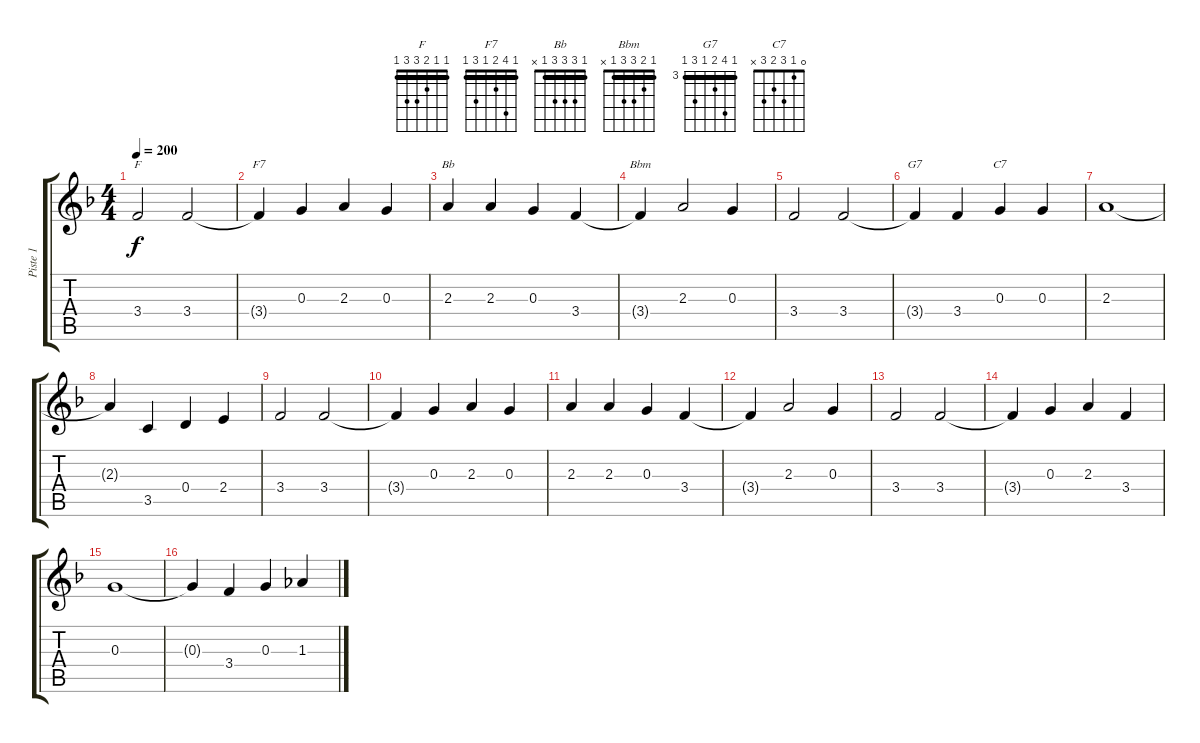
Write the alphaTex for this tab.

\track ("Piste 1" "Piste 1") {instrument acousticguitarsteel}
\staff {score tabs}
\tuning (E4 B3 G3 D3 A2 E2) {hide}
\chord ("F" 1 1 2 3 3 1) {barre 1}
\chord ("F7" 1 4 2 1 3 1) {barre 1}
\chord ("Bb" 1 3 3 3 1 x) {barre 1}
\chord ("Bbm" 1 2 3 3 1 x) {barre 1}
\chord ("G7" 3 6 4 3 5 3) {firstfret 3 barre 3}
\chord ("C7" 0 1 3 2 3 x)
\ts (4 4)
\tempo 200
\clef g2
\ks f
3.4.2{ch "F" dy f} 3.4.2 |
3.4{t}.4{ch "F7"} 0.3.4 2.3.4 0.3.4 |
2.3.4{ch "Bb"} 2.3.4 0.3.4 3.4.4 |
3.4{t}.4{ch "Bbm"} 2.3.2 0.3.4 |
3.4.2 3.4.2 |
3.4{t}.4{ch "G7"} 3.4.4 0.3.4{ch "C7"} 0.3.4 |
2.3.1 |
2.3{t}.4 3.5.4 0.4.4 2.4.4 |
3.4.2 3.4.2 |
3.4{t}.4 0.3.4 2.3.4 0.3.4 |
2.3.4 2.3.4 0.3.4 3.4.4 |
3.4{t}.4 2.3.2 0.3.4 |
3.4.2 3.4.2 |
3.4{t}.4 0.3.4 2.3.4 3.4.4 |
0.3.1 |
0.3{t}.4 3.4.4 0.3.4 1.3.4
